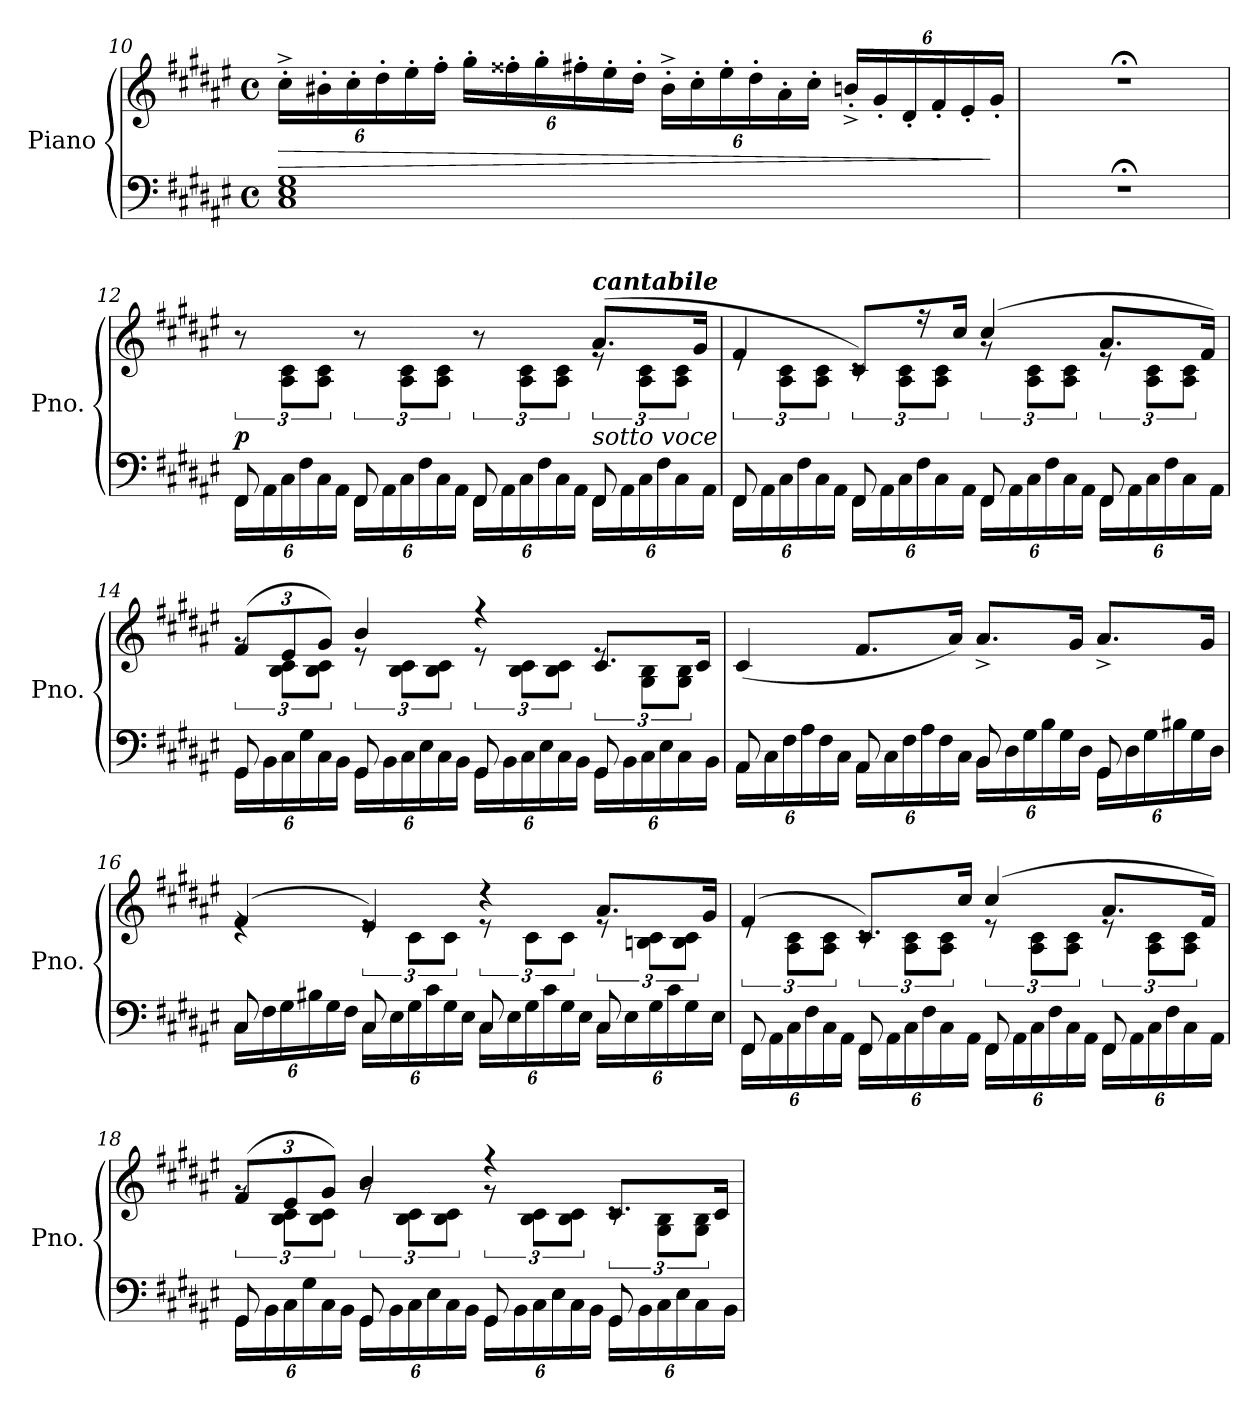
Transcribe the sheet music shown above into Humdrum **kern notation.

**kern	**kern	**dynam
*part1	*part1	*part1
*staff2	*staff1	*staff1/2
*I"Piano	*	*
*I'Pno.	*	*
*clefF4	*clefG2	*
*k[f#c#g#d#a#e#]	*k[f#c#g#d#a#e#]	*
*M4/4	*M4/4	*
*met(c)	*met(c)	*
*	*Xbrackettup	*
=10	=10	=10
!	!	!LO:HP:b
1C# 1E# 1G#	24cc#'^\LL	>
.	24b#X'\	.
.	24cc#'\	.
.	24dd#'\	.
.	24ee#'\	.
.	24ff#'\JJ	.
.	24gg#'\LL	.
.	24ff##X'\	.
.	24gg#'\	.
.	24ff#X'\	.
.	24ee#'\	.
.	24dd#'\JJ	.
.	24b#'^\LL	.
.	24cc#'\	.
.	24ee#'\	.
.	24dd#'\	.
.	24a#'\	.
.	24cc#'\JJ	.
.	24bn'^/LL	.
.	24g#'/	.
.	24d#'/	.
.	24f#'/	.
.	24e#'/	.
.	24g#'/JJ	]
=11	=11	=11
1r;<	1r;<	.
!!LO:LB:g=z
=12	=12	=12
*	*^	*
*Xbrackettup	*	*brackettup	*
*^	*	*	*
!	!	!	!	!LO:DY:a=2
24FF#\LL	8FF#/	2ryy	12r	p
24AA#\	.	.	.	.
24C#\	.	.	12A#\ 12c#\L	.
24F#\	8ryy	.	.	.
24C#\	.	.	12A#\ 12c#\J	.
24AA#\JJ	.	.	.	.
24FF#\LL	8FF#/	.	12r	.
24AA#\	.	.	.	.
24C#\	.	.	12A#\ 12c#\L	.
24F#\	8ryy	.	.	.
24C#\	.	.	12A#\ 12c#\J	.
24AA#\JJ	.	.	.	.
24FF#\LL	8FF#/	4ryy	12r	.
24AA#\	.	.	.	.
24C#\	.	.	12A#\ 12c#\L	.
24F#\	8ryy	.	.	.
24C#\	.	.	12A#\ 12c#\J	.
24AA#\JJ	.	.	.	.
!	!	!LO:TX:b:i:t=sotto voce	!	!
!	!	!LO:TX:a:Bi:t=cantabile	!	!
24FF#\LL	8FF#/	(8.a#/L	12re	.
24AA#\	.	.	.	.
24C#\	.	.	12A#\ 12c#\L	.
24F#\	8ryy	.	.	.
24C#\	.	.	12A#\ 12c#\J	.
.	.	16g#/Jk	.	.
24AA#\JJ	.	.	.	.
=13	=13	=13	=13	=13
24FF#\LL	8FF#/	4f#/	12re	.
24AA#\	.	.	.	.
24C#\	.	.	12A#\ 12c#\L	.
24F#\	8ryy	.	.	.
24C#\	.	.	12A#\ 12c#\J	.
24AA#\JJ	.	.	.	.
24FF#\LL	8FF#/	8c#/L)	12rc	.
24AA#\	.	.	.	.
24C#\	.	.	12A#\ 12c#\L	.
24F#\	8ryy	16r	.	.
24C#\	.	.	12A#\ 12c#\J	.
.	.	16cc#/Jk	.	.
24AA#\JJ	.	.	.	.
24FF#\LL	8FF#/	(4cc#/	12rg	.
24AA#\	.	.	.	.
24C#\	.	.	12A#\ 12c#\L	.
24F#\	8ryy	.	.	.
24C#\	.	.	12A#\ 12c#\J	.
24AA#\JJ	.	.	.	.
24FF#\LL	8FF#/	8.a#/L	12re	.
24AA#\	.	.	.	.
24C#\	.	.	12A#\ 12c#\L	.
24F#\	8ryy	.	.	.
24C#\	.	.	12A#\ 12c#\J	.
.	.	16f#/Jk)	.	.
24AA#\JJ	.	.	.	.
!!LO:PB:g=z	!!
=14	=14	=14	=14	=14
*	*	*Xbrackettup	*brackettup	*
24GG#\LL	8GG#/	(>12f#/L	12rg	.
24BB\	.	.	.	.
24C#\	.	12e#/	12B\ 12c#\L	.
24G#\	8ryy	.	.	.
24C#\	.	12g#/J)	12B\ 12c#\J	.
24BB\JJ	.	.	.	.
24GG#\LL	8GG#/	4b/	12re	.
24BB\	.	.	.	.
24C#\	.	.	12B\ 12c#\L	.
24E#\	8ryy	.	.	.
24C#\	.	.	12B\ 12c#\J	.
24BB\JJ	.	.	.	.
24GG#\LL	8GG#/	4r	12re	.
24BB\	.	.	.	.
24C#\	.	.	12B\ 12c#\L	.
24E#\	8ryy	.	.	.
24C#\	.	.	12B\ 12c#\J	.
24BB\JJ	.	.	.	.
24GG#\LL	8GG#/	8.c#/L	12re	.
24BB\	.	.	.	.
24C#\	.	.	12G#\ 12B\L	.
24E#\	8ryy	.	.	.
24C#\	.	.	12G#\ 12B\J	.
.	.	16c#/Jk	.	.
24BB\JJ	.	.	.	.
*	*	*v	*v	*
=15	=15	=15	=15
24AA#\LL	8AA#/	(>4c#/	.
24C#\	.	.	.
24F#\	.	.	.
24A#\	8ryy	.	.
24F#\	.	.	.
24C#\JJ	.	.	.
24AA#\LL	8AA#/	8.f#/L	.
24C#\	.	.	.
24F#\	.	.	.
24A#\	8ryy	.	.
24F#\	.	.	.
.	.	16a#/Jk)	.
24C#\JJ	.	.	.
24BB\LL	8BB/	8.a#^/L	.
24D#\	.	.	.
24G#\	.	.	.
24B\	8ryy	.	.
24G#\	.	.	.
.	.	16g#/Jk	.
24D#\JJ	.	.	.
24GG#\LL	8GG#/	8.a#^/L	.
24D#\	.	.	.
24G#\	.	.	.
24B#X\	8ryy	.	.
24G#\	.	.	.
.	.	16g#/Jk	.
24D#\JJ	.	.	.
!!LO:LB:g=z
=16	=16	=16	=16
*	*	*^	*
24C#\LL	8C#/	(4f#/	4re	.
24F#\	.	.	.	.
24G#\	.	.	.	.
24B#X\	8ryy	.	.	.
24G#\	.	.	.	.
24F#\JJ	.	.	.	.
24C#\LL	8C#/	4e#/)	12re	.
24E#\	.	.	.	.
24G#\	.	.	12c#\L	.
24c#\	8ryy	.	.	.
24G#\	.	.	12c#\J	.
24E#\JJ	.	.	.	.
24C#\LL	8C#/	4r	12re	.
24E#\	.	.	.	.
24G#\	.	.	12c#\L	.
24c#\	8ryy	.	.	.
24G#\	.	.	12c#\J	.
24E#\JJ	.	.	.	.
24C#\LL	8C#/	8.a#/L	12re	.
24E#\	.	.	.	.
24G#\	.	.	12Bn\ 12c#\L	.
24c#\	8ryy	.	.	.
24G#\	.	.	12B\ 12c#\J	.
.	.	16g#/Jk	.	.
24E#\JJ	.	.	.	.
=17	=17	=17	=17	=17
24FF#\LL	8FF#/	(4f#/	12re	.
24AA#\	.	.	.	.
24C#\	.	.	12A#\ 12c#\L	.
24F#\	8ryy	.	.	.
24C#\	.	.	12A#\ 12c#\J	.
24AA#\JJ	.	.	.	.
24FF#\LL	8FF#/	8.c#/L)	12rc	.
24AA#\	.	.	.	.
24C#\	.	.	12A#\ 12c#\L	.
24F#\	8ryy	.	.	.
24C#\	.	.	12A#\ 12c#\J	.
.	.	16cc#/Jk	.	.
24AA#\JJ	.	.	.	.
24FF#\LL	8FF#/	(4cc#/	12re	.
24AA#\	.	.	.	.
24C#\	.	.	12A#\ 12c#\L	.
24F#\	8ryy	.	.	.
24C#\	.	.	12A#\ 12c#\J	.
24AA#\JJ	.	.	.	.
24FF#\LL	8FF#/	8.a#/L	12re	.
24AA#\	.	.	.	.
24C#\	.	.	12A#\ 12c#\L	.
24F#\	8rFyy	.	.	.
24C#\	.	.	12A#\ 12c#\J	.
.	.	16f#/Jk)	.	.
24AA#\JJ	.	.	.	.
!!LO:LB:g=z	!!
=18	=18	=18	=18	=18
*	*	*Xbrackettup	*brackettup	*
24GG#\LL	8GG#/	(12f#/L	12rg	.
24BB\	.	.	.	.
24C#\	.	12e#/	12B\ 12c#\L	.
24G#\	8ryy	.	.	.
24C#\	.	12g#/J)	12B\ 12c#\J	.
24BB\JJ	.	.	.	.
24GG#\LL	8GG#/	4b/	12rg	.
24BB\	.	.	.	.
24C#\	.	.	12B\ 12c#\L	.
24E#\	8ryy	.	.	.
24C#\	.	.	12B\ 12c#\J	.
24BB\JJ	.	.	.	.
24GG#\LL	8GG#/	4r	12rg	.
24BB\	.	.	.	.
24C#\	.	.	12B\ 12c#\L	.
24E#\	8ryy	.	.	.
24C#\	.	.	12B\ 12c#\J	.
24BB\JJ	.	.	.	.
24GG#\LL	8GG#/	8.c#/L	12rc	.
24BB\	.	.	.	.
24C#\	.	.	12G#\ 12B\L	.
24E#\	8ryy	.	.	.
24C#\	.	.	12G#\ 12B\J	.
.	.	16c#/Jk	.	.
24BB\JJ	.	.	.	.
*v	*v	*	*	*
*	*v	*v	*
=	=	=
*-	*-	*-
